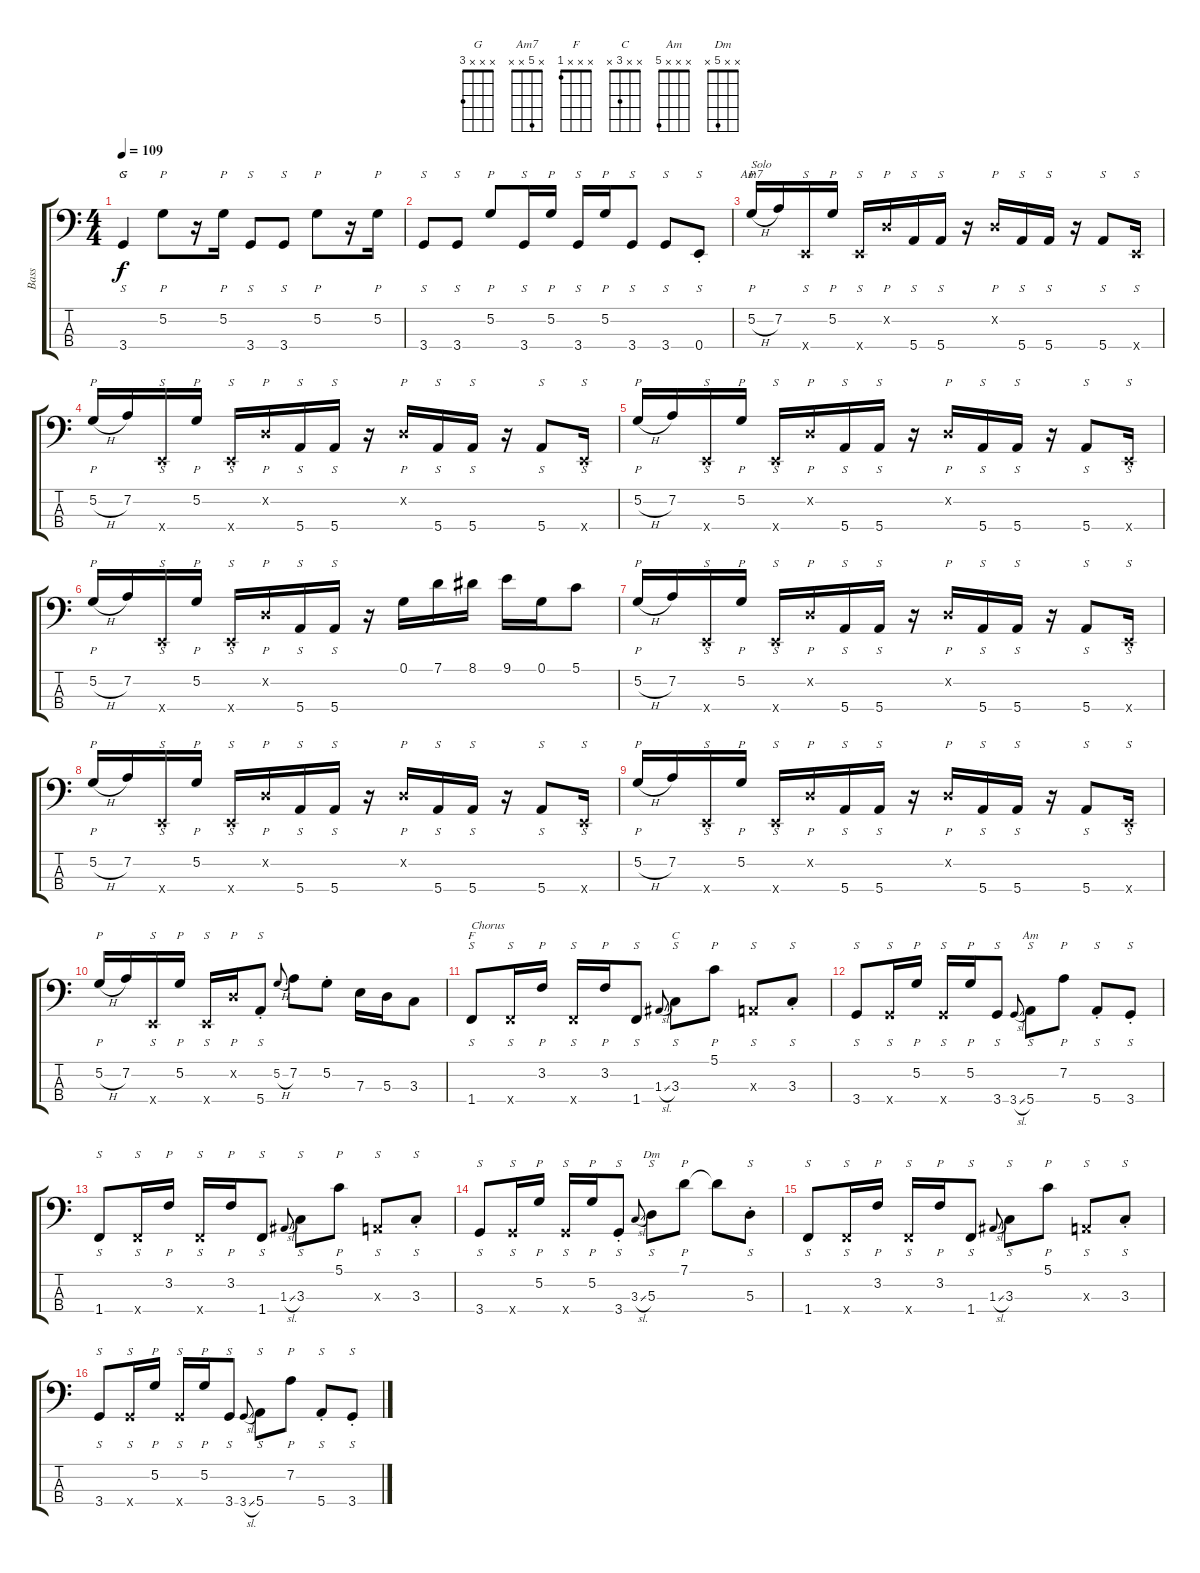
\track ("Bass" "Bass") {instrument slapbass1}
\staff {score tabs}
\tuning (G2 D2 A1 E1) {hide}
\chord ("G" x x x 3)
\chord ("Am7" x 5 x x)
\chord ("F" x x x 1)
\chord ("C" x x 3 x)
\chord ("Am" x x x 5)
\chord ("Dm" x x 5 x)
\ts (4 4)
\tempo 109
\clef f4
\ks c
3.4.4{s ch "G" dy f} 5.2.8{p} r.16 5.2.16{p} 3.4.8{s} 3.4.8{s} 5.2.8{p} r.16 5.2.16{p} |
3.4.8{s} 3.4.8{s} 5.2.8{p} 3.4.16{s} 5.2.16{p} 3.4.16{s} 5.2.16{p} 3.4.8{s} 3.4.8{s} 0.4{st}.8{s} |
5.2{h}.16{p ch "Am7" txt "Solo"} 7.2.16 0.4{x}.16{s} 5.2.16{p} 0.4{x}.16{s} 0.2{x}.16{p} 5.4.16{s} 5.4.16{s} r.16 0.2{x}.16{p} 5.4.16{s} 5.4.16{s} r.16 5.4.8{s} 0.4{x}.16{s} |
5.2{h}.16{p} 7.2.16 0.4{x}.16{s} 5.2.16{p} 0.4{x}.16{s} 0.2{x}.16{p} 5.4.16{s} 5.4.16{s} r.16 0.2{x}.16{p} 5.4.16{s} 5.4.16{s} r.16 5.4.8{s} 0.4{x}.16{s} |
5.2{h}.16{p} 7.2.16 0.4{x}.16{s} 5.2.16{p} 0.4{x}.16{s} 0.2{x}.16{p} 5.4.16{s} 5.4.16{s} r.16 0.2{x}.16{p} 5.4.16{s} 5.4.16{s} r.16 5.4.8{s} 0.4{x}.16{s} |
5.2{h}.16{p} 7.2.16 0.4{x}.16{s} 5.2.16{p} 0.4{x}.16{s} 0.2{x}.16{p} 5.4.16{s} 5.4.16{s} r.16 0.1.16{instrument electricbassfinger} 7.1.16 8.1.16 9.1.16 0.1.16 5.1.8 |
5.2{h}.16{p instrument slapbass1} 7.2.16 0.4{x}.16{s} 5.2.16{p} 0.4{x}.16{s} 0.2{x}.16{p} 5.4.16{s} 5.4.16{s} r.16 0.2{x}.16{p} 5.4.16{s} 5.4.16{s} r.16 5.4.8{s} 0.4{x}.16{s} |
5.2{h}.16{p} 7.2.16 0.4{x}.16{s} 5.2.16{p} 0.4{x}.16{s} 0.2{x}.16{p} 5.4.16{s} 5.4.16{s} r.16 0.2{x}.16{p} 5.4.16{s} 5.4.16{s} r.16 5.4.8{s} 0.4{x}.16{s} |
5.2{h}.16{p} 7.2.16 0.4{x}.16{s} 5.2.16{p} 0.4{x}.16{s} 0.2{x}.16{p} 5.4.16{s} 5.4.16{s} r.16 0.2{x}.16{p} 5.4.16{s} 5.4.16{s} r.16 5.4.8{s} 0.4{x}.16{s} |
5.2{h}.16{p} 7.2.16 0.4{x}.16{s} 5.2.16{p} 0.4{x}.16{s} 0.2{x}.16{p} 5.4{st}.8{s} 5.2{h}.8{gr onbeat} 7.2.8{instrument electricbassfinger} 5.2{st}.8 7.3.16 5.3.16 3.3.8 |
1.4.8{s ch "F" txt "Chorus" instrument slapbass1} 1.4{x}.16{s} 3.2.16{p} 1.4{x}.16{s} 3.2.16{p} 1.4.8{s} 1.3{sl}.8{gr onbeat} 3.3.8{s ch "C"} 5.1.8{p} 0.3{x}.8{s} 3.3{st}.8{s} |
3.4.8{s} 3.4{x}.16{s} 5.2.16{p} 3.4{x}.16{s} 5.2.16{p} 3.4.8{s} 3.4{sl}.8{gr onbeat} 5.4.8{s ch "Am"} 7.2.8{p} 5.4{st}.8{s} 3.4{st}.8{s} |
1.4.8{s} 1.4{x}.16{s} 3.2.16{p} 1.4{x}.16{s} 3.2.16{p} 1.4.8{s} 1.3{sl}.8{gr onbeat} 3.3.8{s} 5.1.8{p} 0.3{x}.8{s} 3.3{st}.8{s} |
3.4.8{s} 3.4{x}.16{s} 5.2.16{p} 3.4{x}.16{s} 5.2.16{p} 3.4{st}.8{s} 3.3{sl}.8{gr onbeat} 5.3.8{s ch "Dm"} 7.1.8{p} 7.1{t}.8 5.3{st}.8{s} |
1.4.8{s} 1.4{x}.16{s} 3.2.16{p} 1.4{x}.16{s} 3.2.16{p} 1.4.8{s} 1.3{sl}.8{gr onbeat} 3.3.8{s} 5.1.8{p} 0.3{x}.8{s} 3.3{st}.8{s} |
3.4.8{s} 3.4{x}.16{s} 5.2.16{p} 3.4{x}.16{s} 5.2.16{p} 3.4.8{s} 3.4{sl}.8{gr onbeat} 5.4.8{s} 7.2.8{p} 5.4{st}.8{s} 3.4{st}.8{s}
